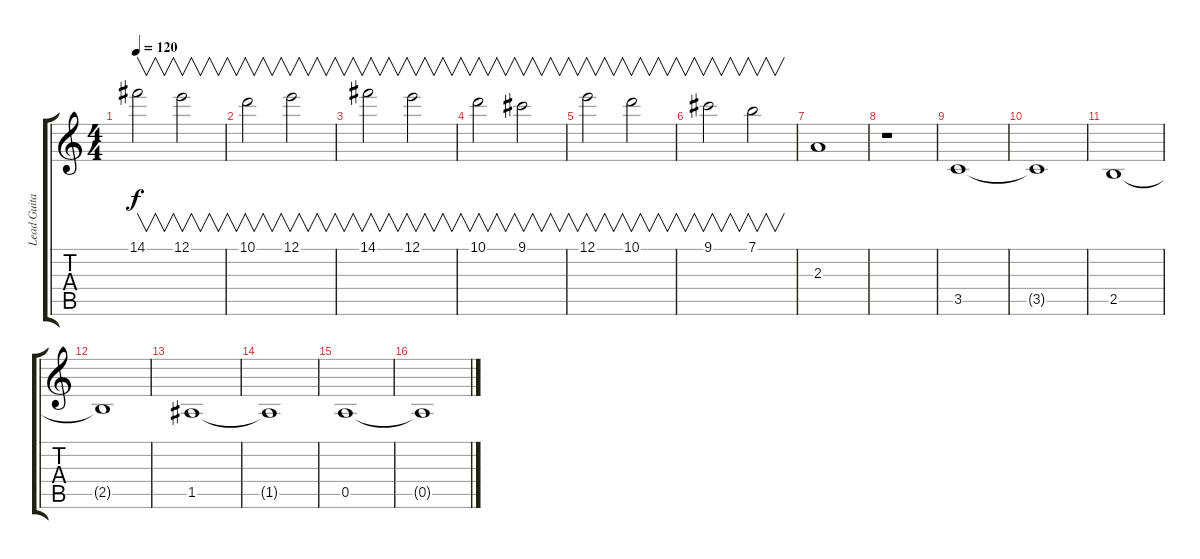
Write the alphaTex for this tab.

\track ("Lead Guitar" "Lead Guita") {instrument overdrivenguitar}
\staff {score tabs}
\tuning (E4 B3 G3 D3 A2 E2) {hide}
\ts (4 4)
\tempo 120
\clef g2
\ks c
14.1.2{v dy f} 12.1.2{v} |
10.1.2{v} 12.1.2{v} |
14.1.2{v} 12.1.2{v} |
10.1.2{v} 9.1.2{v} |
12.1.2{v} 10.1.2{v} |
9.1.2{v} 7.1.2{v} |
2.3.1 |
r.1 |
3.5.1 |
3.5{t}.1 |
2.5.1 |
2.5{t}.1 |
1.5.1 |
1.5{t}.1 |
0.5.1 |
0.5{t}.1
